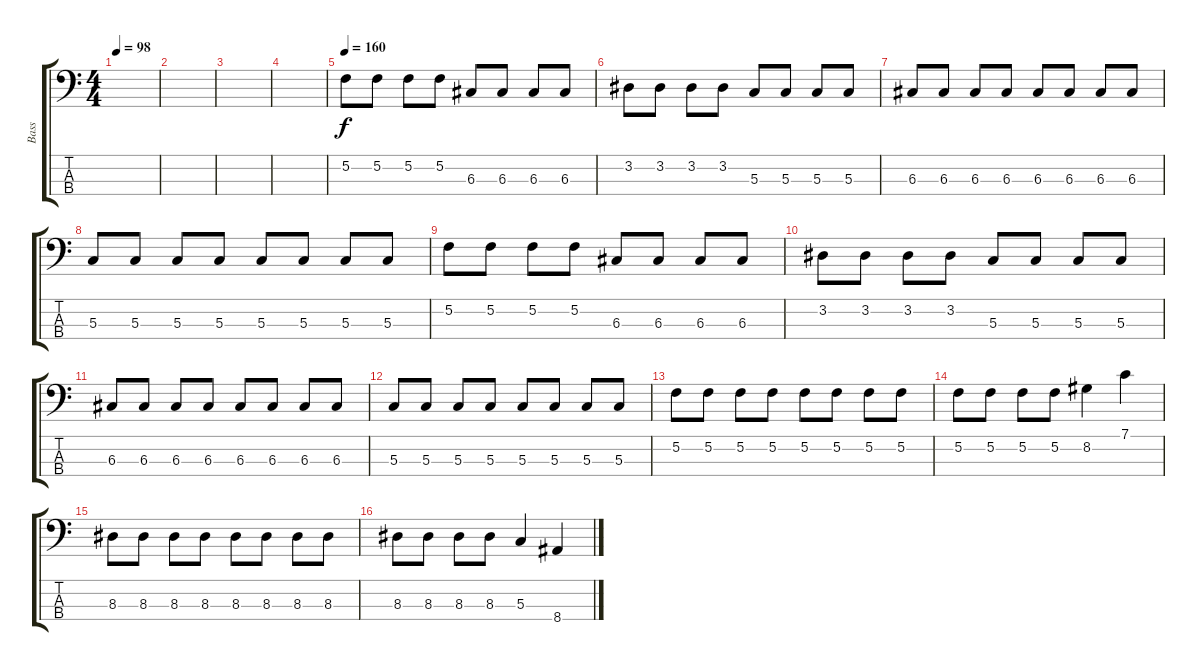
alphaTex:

\track ("Bass" "Bass") {instrument electricbassfinger}
\staff {score tabs}
\tuning (F2 C2 G1 D1) {hide}
\ts (4 4)
\tempo 98
\clef f4
\ks c
|
|
|
|
\tempo 160
5.2.8 5.2.8 5.2.8 5.2.8 6.3.8 6.3.8 6.3.8 6.3.8 |
3.2.8 3.2.8 3.2.8 3.2.8 5.3.8 5.3.8 5.3.8 5.3.8 |
6.3.8 6.3.8 6.3.8 6.3.8 6.3.8 6.3.8 6.3.8 6.3.8 |
5.3.8 5.3.8 5.3.8 5.3.8 5.3.8 5.3.8 5.3.8 5.3.8 |
5.2.8 5.2.8 5.2.8 5.2.8 6.3.8 6.3.8 6.3.8 6.3.8 |
3.2.8 3.2.8 3.2.8 3.2.8 5.3.8 5.3.8 5.3.8 5.3.8 |
6.3.8 6.3.8 6.3.8 6.3.8 6.3.8 6.3.8 6.3.8 6.3.8 |
5.3.8 5.3.8 5.3.8 5.3.8 5.3.8 5.3.8 5.3.8 5.3.8 |
5.2.8 5.2.8 5.2.8 5.2.8 5.2.8 5.2.8 5.2.8 5.2.8 |
5.2.8 5.2.8 5.2.8 5.2.8 8.2.4 7.1.4 |
8.3.8 8.3.8 8.3.8 8.3.8 8.3.8 8.3.8 8.3.8 8.3.8 |
8.3.8 8.3.8 8.3.8 8.3.8 5.3.4 8.4.4
